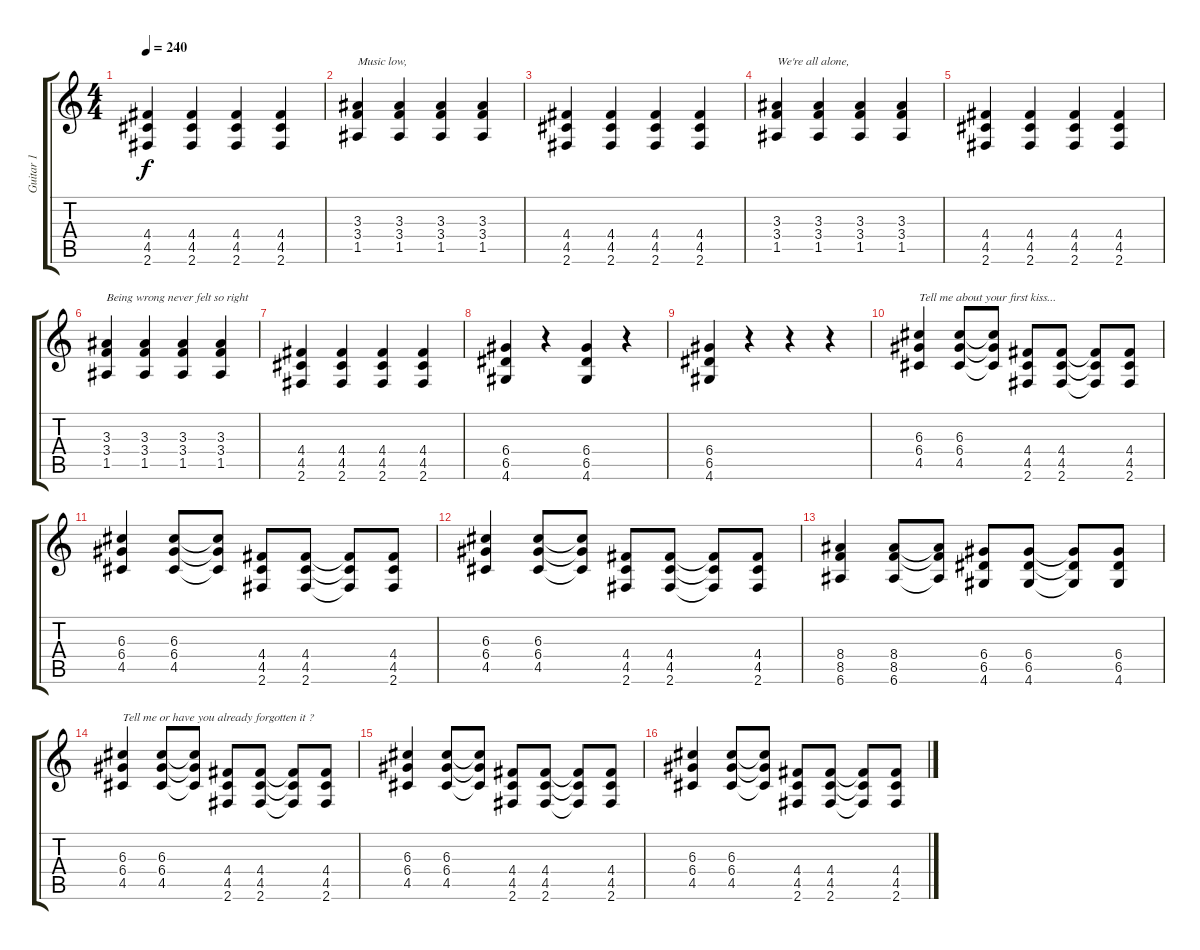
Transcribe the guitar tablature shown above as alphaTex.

\track ("Guitar 1" "Guitar 1") {instrument distortionguitar}
\staff {score tabs}
\tuning (E4 B3 G3 D3 A2 E2) {hide}
\ts (4 4)
\tempo 240
\clef g2
\ks c
(4.4 4.5 2.6).4{dy f} (4.4 4.5 2.6).4 (4.4 4.5 2.6).4 (4.4 4.5 2.6).4 |
(3.3 3.4 1.5).4{txt "Music low," instrument electricguitarclean} (3.3 3.4 1.5).4 (3.3 3.4 1.5).4 (3.3 3.4 1.5).4 |
(4.4 4.5 2.6).4 (4.4 4.5 2.6).4 (4.4 4.5 2.6).4 (4.4 4.5 2.6).4 |
(3.3 3.4 1.5).4{txt "We're all alone,"} (3.3 3.4 1.5).4 (3.3 3.4 1.5).4 (3.3 3.4 1.5).4 |
(4.4 4.5 2.6).4 (4.4 4.5 2.6).4 (4.4 4.5 2.6).4 (4.4 4.5 2.6).4 |
(3.3 3.4 1.5).4{txt "Being wrong never felt so right"} (3.3 3.4 1.5).4 (3.3 3.4 1.5).4 (3.3 3.4 1.5).4 |
(4.4 4.5 2.6).4 (4.4 4.5 2.6).4 (4.4 4.5 2.6).4 (4.4 4.5 2.6).4 |
(6.4 6.5 4.6).4{instrument distortionguitar} r.4 (6.4 6.5 4.6).4 r.4 |
(6.4 6.5 4.6).4 r.4 r.4 r.4 |
(6.3 6.4 4.5).4{txt "Tell me about your first kiss..."} (6.3 6.4 4.5).8 (6.3{t} 6.4{t} 4.5{t}).8 (4.4 4.5 2.6).8 (4.4 4.5 2.6).8 (4.4{t} 4.5{t} 2.6{t}).8 (4.4 4.5 2.6).8 |
(6.3 6.4 4.5).4 (6.3 6.4 4.5).8 (6.3{t} 6.4{t} 4.5{t}).8 (4.4 4.5 2.6).8 (4.4 4.5 2.6).8 (4.4{t} 4.5{t} 2.6{t}).8 (4.4 4.5 2.6).8 |
(6.3 6.4 4.5).4 (6.3 6.4 4.5).8 (6.3{t} 6.4{t} 4.5{t}).8 (4.4 4.5 2.6).8 (4.4 4.5 2.6).8 (4.4{t} 4.5{t} 2.6{t}).8 (4.4 4.5 2.6).8 |
(8.4 8.5 6.6).4 (8.4 8.5 6.6).8 (8.4{t} 8.5{t} 6.6{t}).8 (6.4 6.5 4.6).8 (6.4 6.5 4.6).8 (6.4{t} 6.5{t} 4.6{t}).8 (6.4 6.5 4.6).8 |
(6.3 6.4 4.5).4{txt "Tell me or have you already forgotten it ?"} (6.3 6.4 4.5).8 (6.3{t} 6.4{t} 4.5{t}).8 (4.4 4.5 2.6).8 (4.4 4.5 2.6).8 (4.4{t} 4.5{t} 2.6{t}).8 (4.4 4.5 2.6).8 |
(6.3 6.4 4.5).4 (6.3 6.4 4.5).8 (6.3{t} 6.4{t} 4.5{t}).8 (4.4 4.5 2.6).8 (4.4 4.5 2.6).8 (4.4{t} 4.5{t} 2.6{t}).8 (4.4 4.5 2.6).8 |
(6.3 6.4 4.5).4 (6.3 6.4 4.5).8 (6.3{t} 6.4{t} 4.5{t}).8 (4.4 4.5 2.6).8 (4.4 4.5 2.6).8 (4.4{t} 4.5{t} 2.6{t}).8 (4.4 4.5 2.6).8
